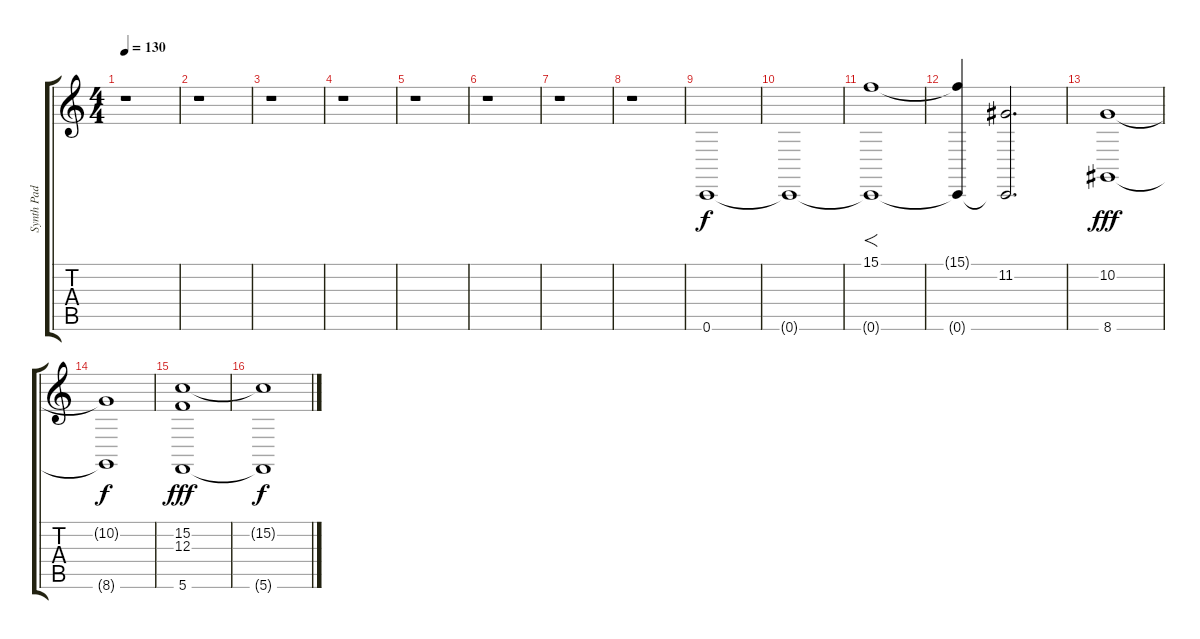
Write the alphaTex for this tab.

\track ("Synth Pad" "Synth Pad") {instrument pad2warm}
\staff {score tabs}
\tuning (D4 A3 F3 C3 G2 C2) {hide}
\ts (4 4)
\tempo 130
\clef g2
\ks c
r.1{dy f} |
r.1 |
r.1 |
r.1 |
r.1 |
r.1 |
r.1 |
r.1 |
0.6.1 |
0.6{t}.1 |
(15.1 0.6{t}).1{f} |
(15.1{t} 0.6{t}).4 (11.2 0.6{t}).2{d} |
(10.2 8.6).1{dy fff} |
(10.2{t} 8.6{t}).1{dy f} |
(15.2 12.3 5.6).1{dy fff} |
(15.2{t} 5.6{t}).1{dy f}
